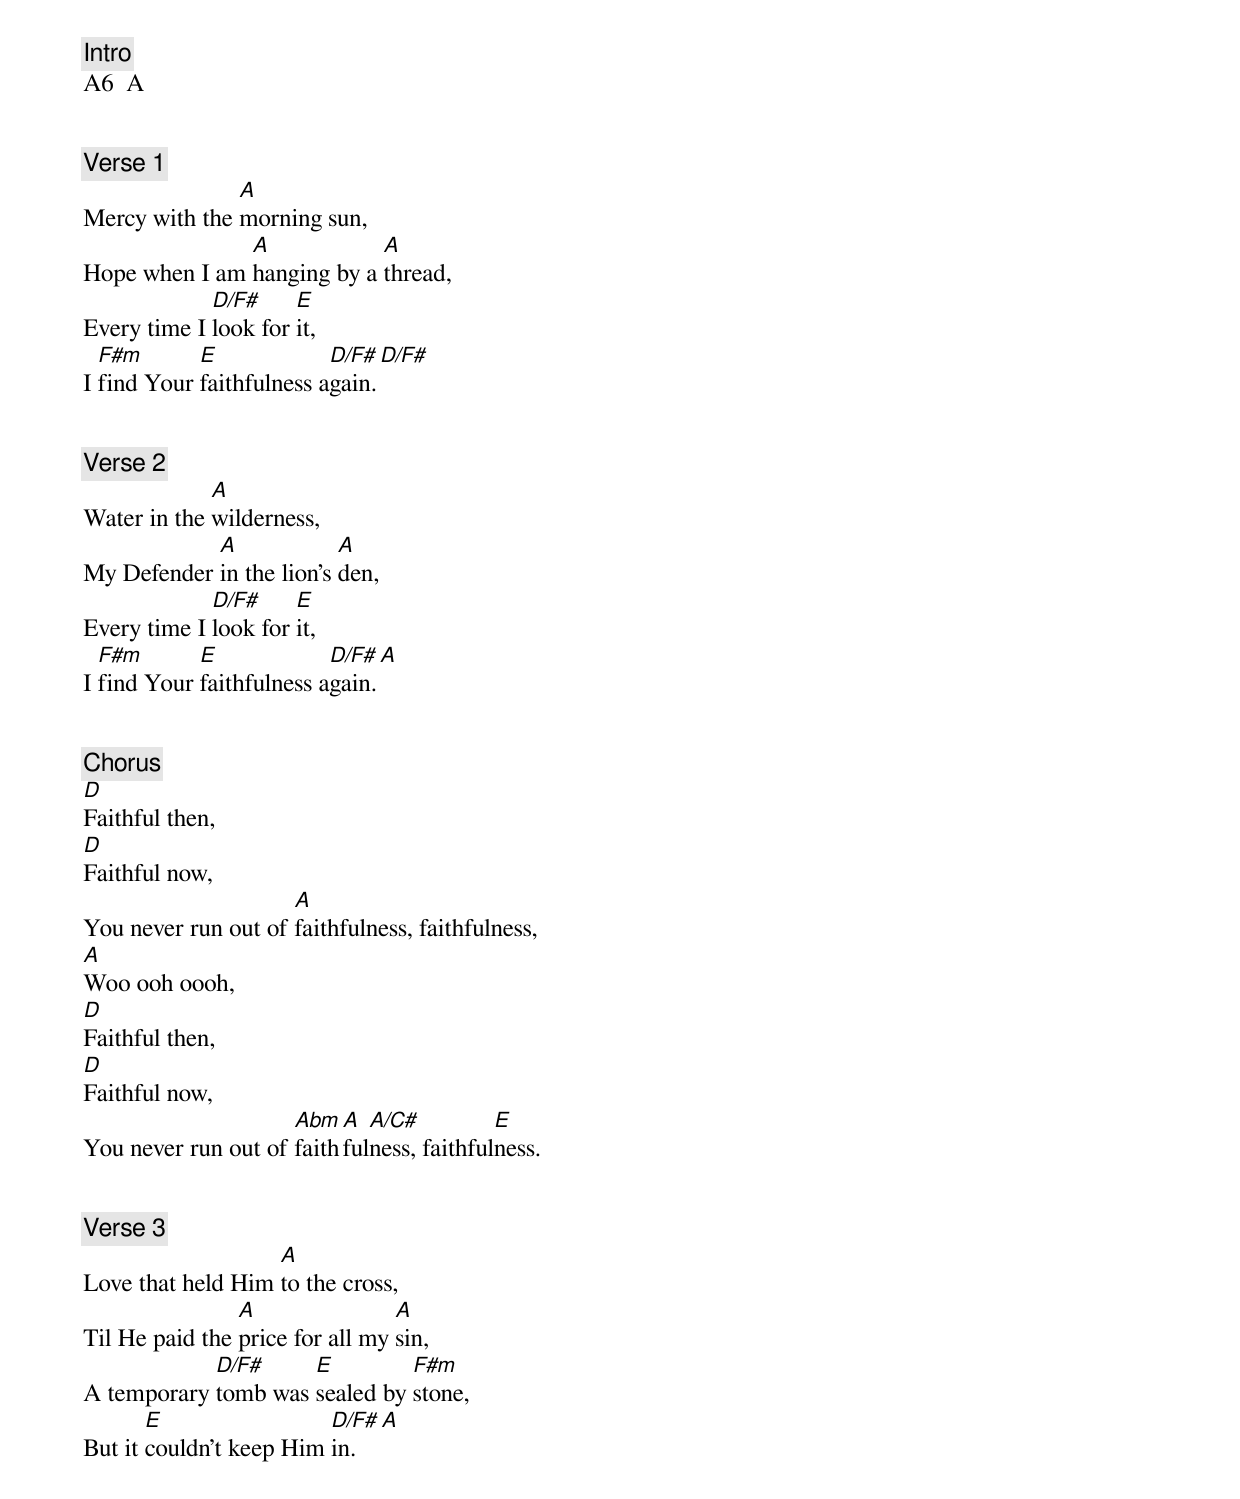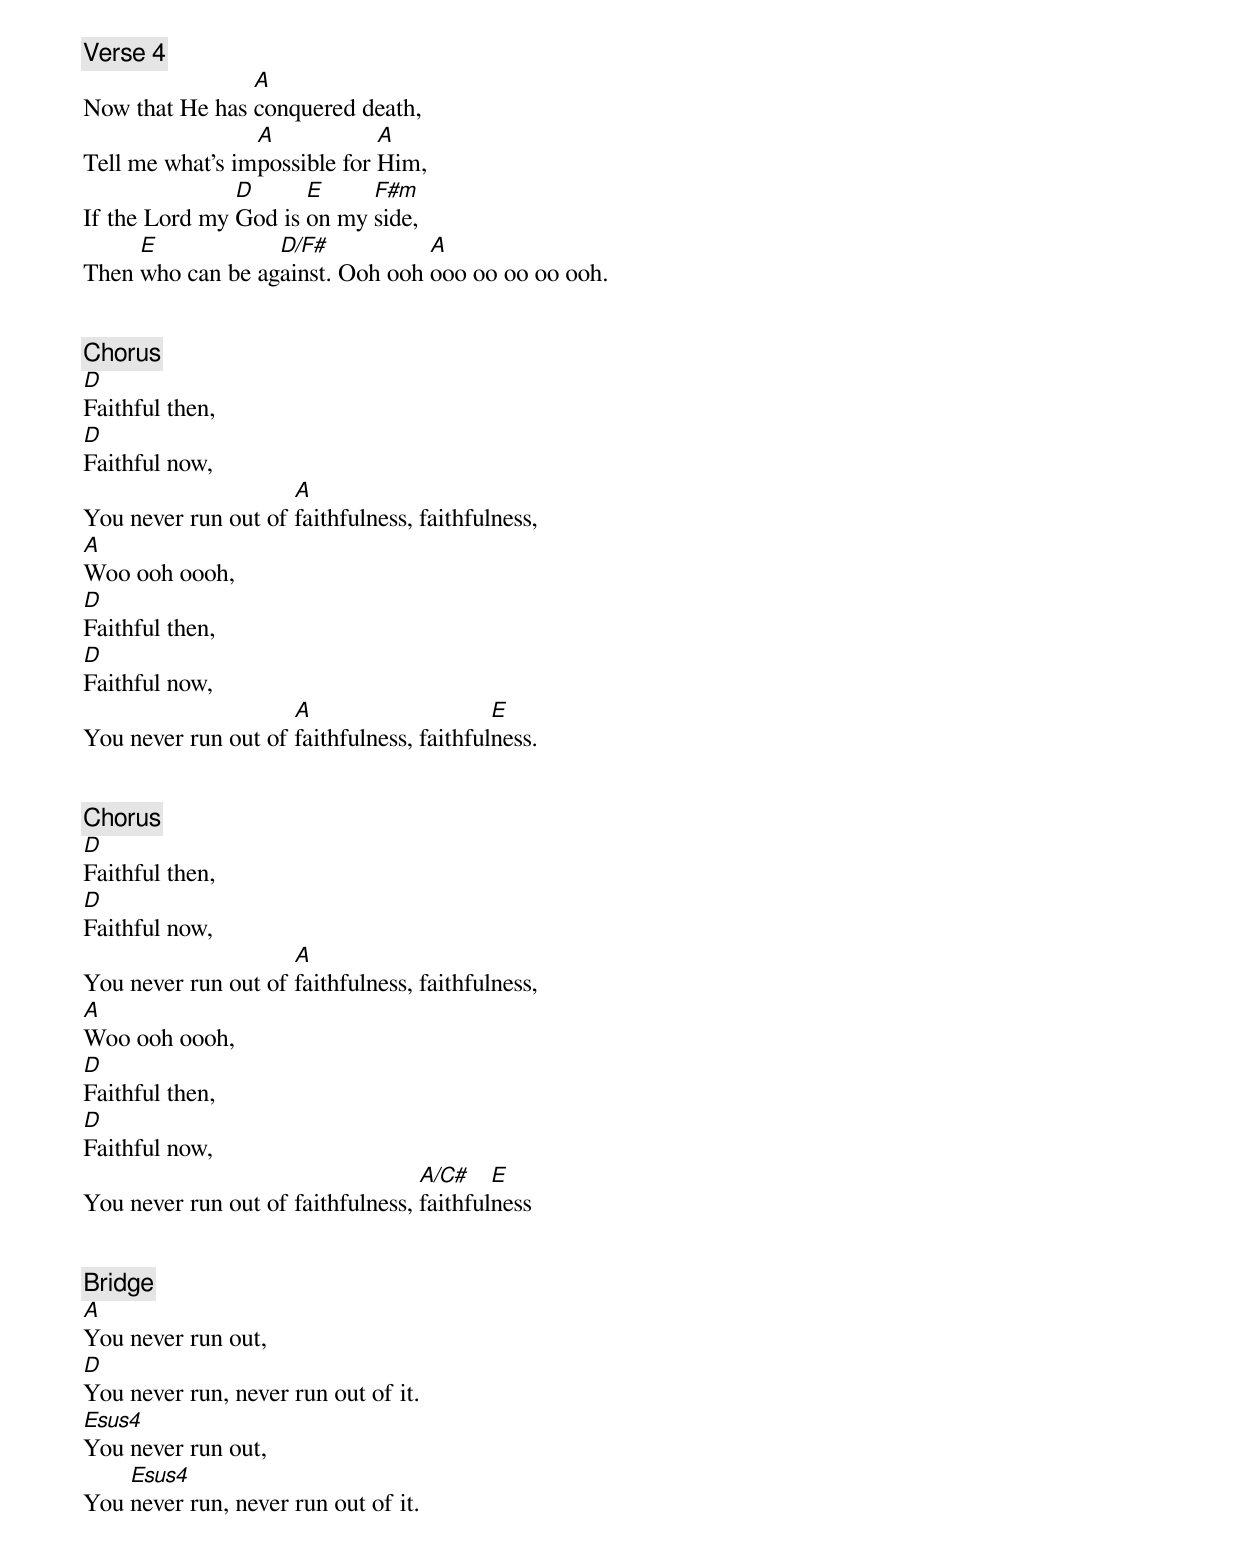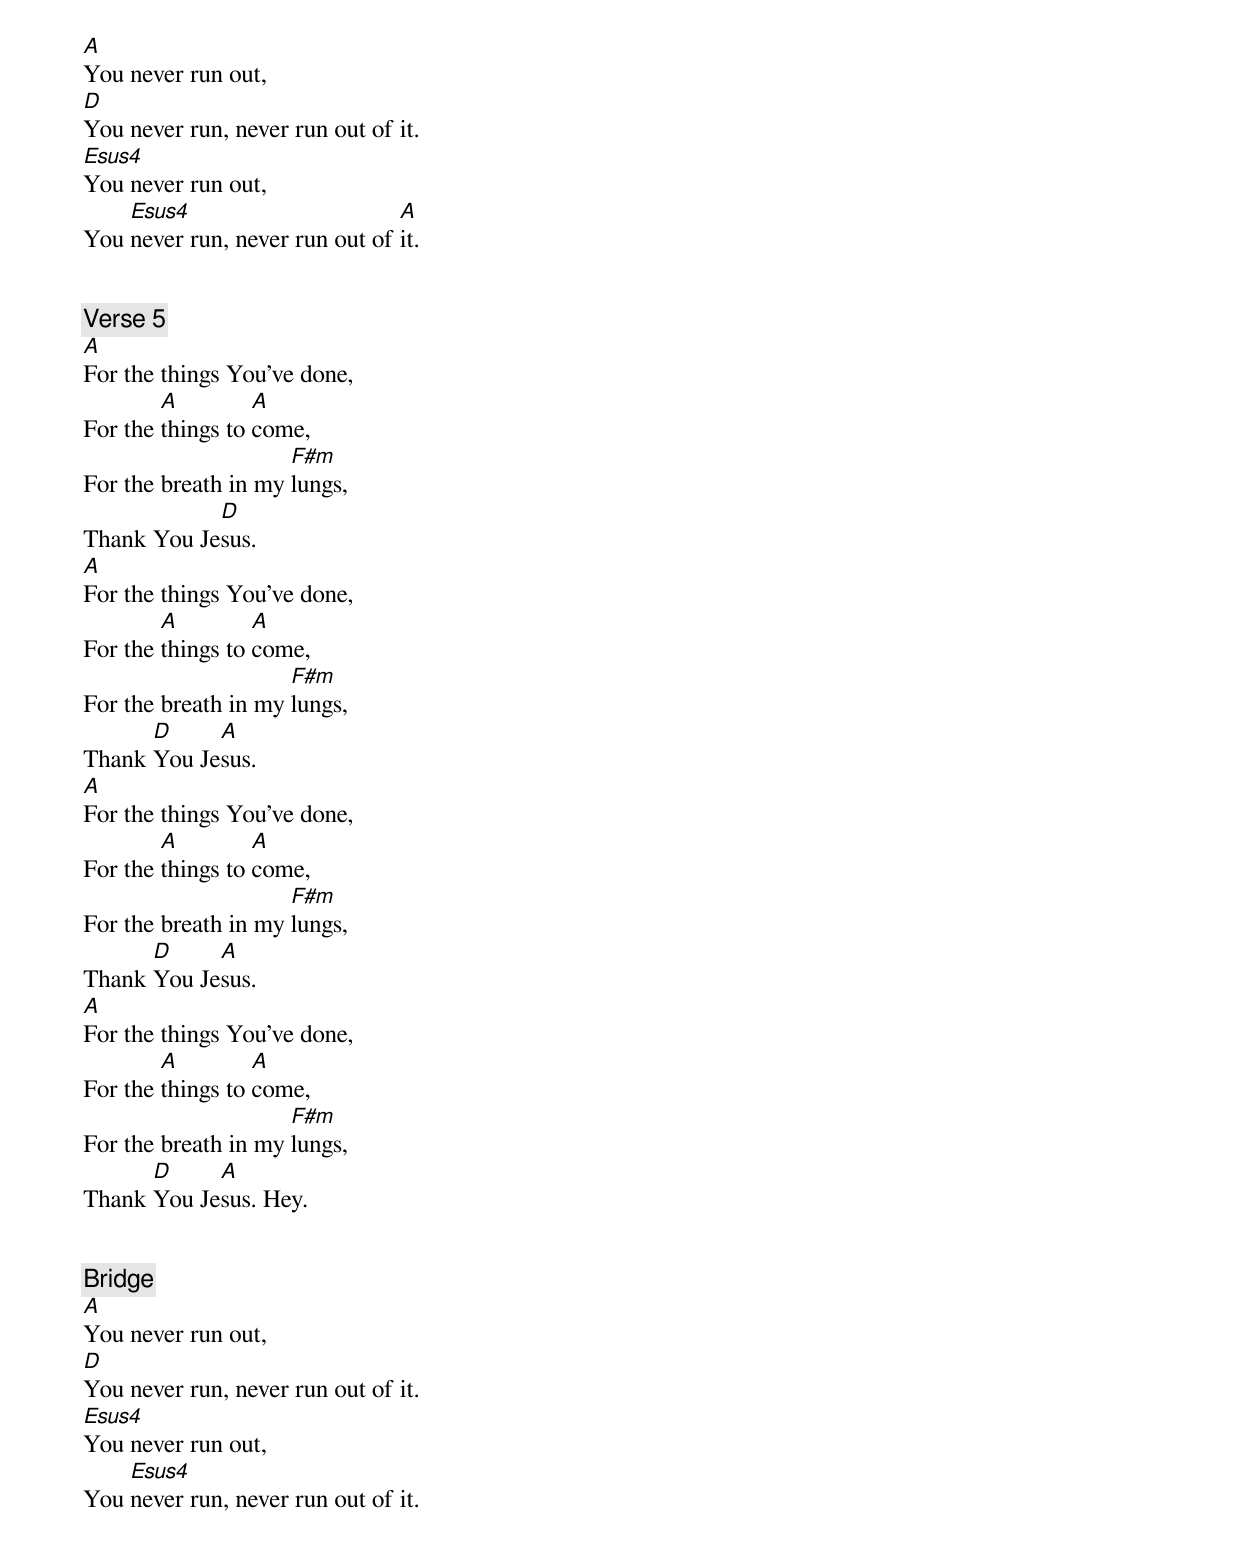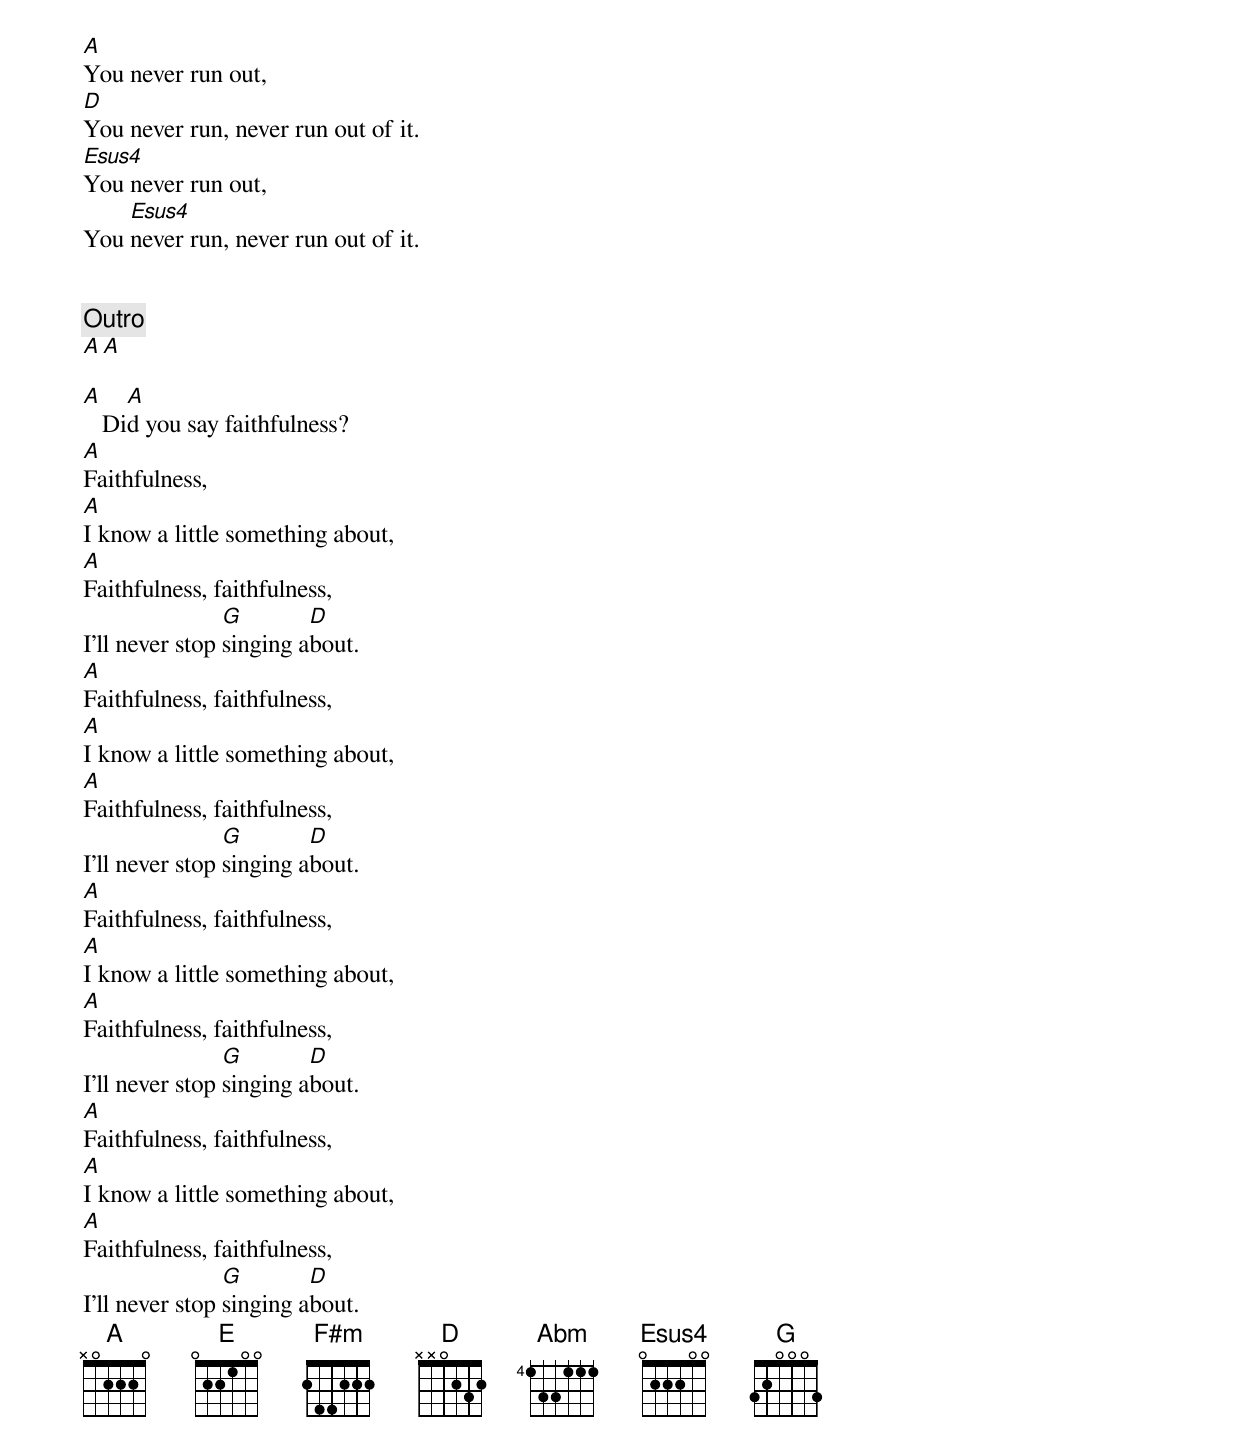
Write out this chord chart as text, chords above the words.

[Intro]
A6  A


[Verse 1]
               A
Mercy with the morning sun,
               A            A
Hope when I am hanging by a thread,
             D/F#     E
Every time I look for it,
  F#m       E             D/F#   D/F#
I find Your faithfulness again.


[Verse 2]
             A
Water in the wilderness,
            A             A
My Defender in the lion’s den,
             D/F#     E
Every time I look for it,
  F#m       E             D/F#   A
I find Your faithfulness again.


[Chorus]
D
Faithful then,
D
Faithful now,
                     A
You never run out of faithfulness, faithfulness,
A
Woo ooh oooh,
D
Faithful then,
D
Faithful now,
                     Abm  A  A/C#          E
You never run out of faithfulness, faithfulness.


[Verse 3]
                   A
Love that held Him to the cross,
                A                A
Til He paid the price for all my sin,
            D/F#     E         F#m
A temporary tomb was sealed by stone,
       E                 D/F#   A
But it couldn’t keep Him in.


[Verse 4]
                A
Now that He has conquered death,
                 A            A
Tell me what’s impossible for Him,
               D      E     F#m
If the Lord my God is on my side,
     E            D/F#           A
Then who can be against. Ooh ooh ooo oo oo oo ooh.


[Chorus]
D
Faithful then,
D
Faithful now,
                     A
You never run out of faithfulness, faithfulness,
A
Woo ooh oooh,
D
Faithful then,
D
Faithful now,
                     A                     E
You never run out of faithfulness, faithfulness.


[Chorus]
D
Faithful then,
D
Faithful now,
                     A
You never run out of faithfulness, faithfulness,
A
Woo ooh oooh,
D
Faithful then,
D
Faithful now,
                                   A/C#    E
You never run out of faithfulness, faithfulness


[Bridge]
A
You never run out,
D
You never run, never run out of it.
Esus4
You never run out,
    Esus4
You never run, never run out of it.
A
You never run out,
D
You never run, never run out of it.
Esus4
You never run out,
    Esus4                       A
You never run, never run out of it.


[Verse 5]
A
For the things You’ve done,
        A         A
For the things to come,
                     F#m
For the breath in my lungs,
            D
Thank You Jesus.
A
For the things You’ve done,
        A         A
For the things to come,
                     F#m
For the breath in my lungs,
      D     A
Thank You Jesus.
A
For the things You’ve done,
        A         A
For the things to come,
                     F#m
For the breath in my lungs,
      D     A
Thank You Jesus.
A
For the things You’ve done,
        A         A
For the things to come,
                     F#m
For the breath in my lungs,
      D     A
Thank You Jesus. Hey.


[Bridge]
A
You never run out,
D
You never run, never run out of it.
Esus4
You never run out,
    Esus4
You never run, never run out of it.
A
You never run out,
D
You never run, never run out of it.
Esus4
You never run out,
    Esus4
You never run, never run out of it.


[Outro]
A    A

A    A
   Did you say faithfulness?
A
Faithfulness,
A
I know a little something about,
A
Faithfulness, faithfulness,
                G        D
I’ll never stop singing about.
A
Faithfulness, faithfulness,
A
I know a little something about,
A
Faithfulness, faithfulness,
                G        D
I’ll never stop singing about.
A
Faithfulness, faithfulness,
A
I know a little something about,
A
Faithfulness, faithfulness,
                G        D
I’ll never stop singing about.
A
Faithfulness, faithfulness,
A
I know a little something about,
A
Faithfulness, faithfulness,
                G        D
I’ll never stop singing about.
